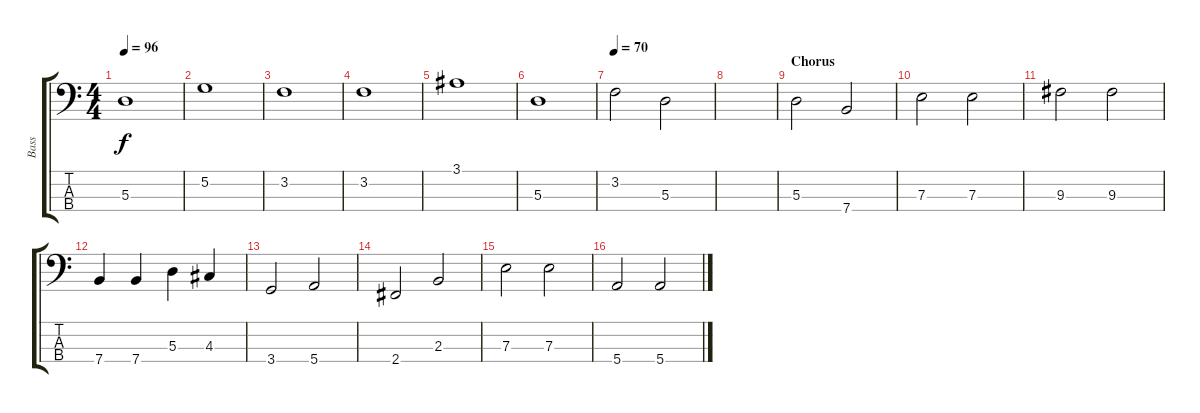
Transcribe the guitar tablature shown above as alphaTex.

\track ("Bass" "Bass") {instrument electricbassfinger}
\staff {score tabs}
\tuning (G2 D2 A1 E1) {hide}
\ts (4 4)
\tempo 96
\clef f4
\ks c
5.3.1{dy f} |
5.2.1 |
3.2.1 |
3.2.1 |
3.1.1 |
5.3.1 |
\tempo 70
3.2.2 5.3.2 |
|
\section ("" "Chorus")
5.3.2 7.4.2 |
7.3.2 7.3.2 |
9.3.2 9.3.2 |
7.4.4 7.4.4 5.3.4 4.3.4 |
3.4.2 5.4.2 |
2.4.2 2.3.2 |
7.3.2 7.3.2 |
5.4.2 5.4.2
